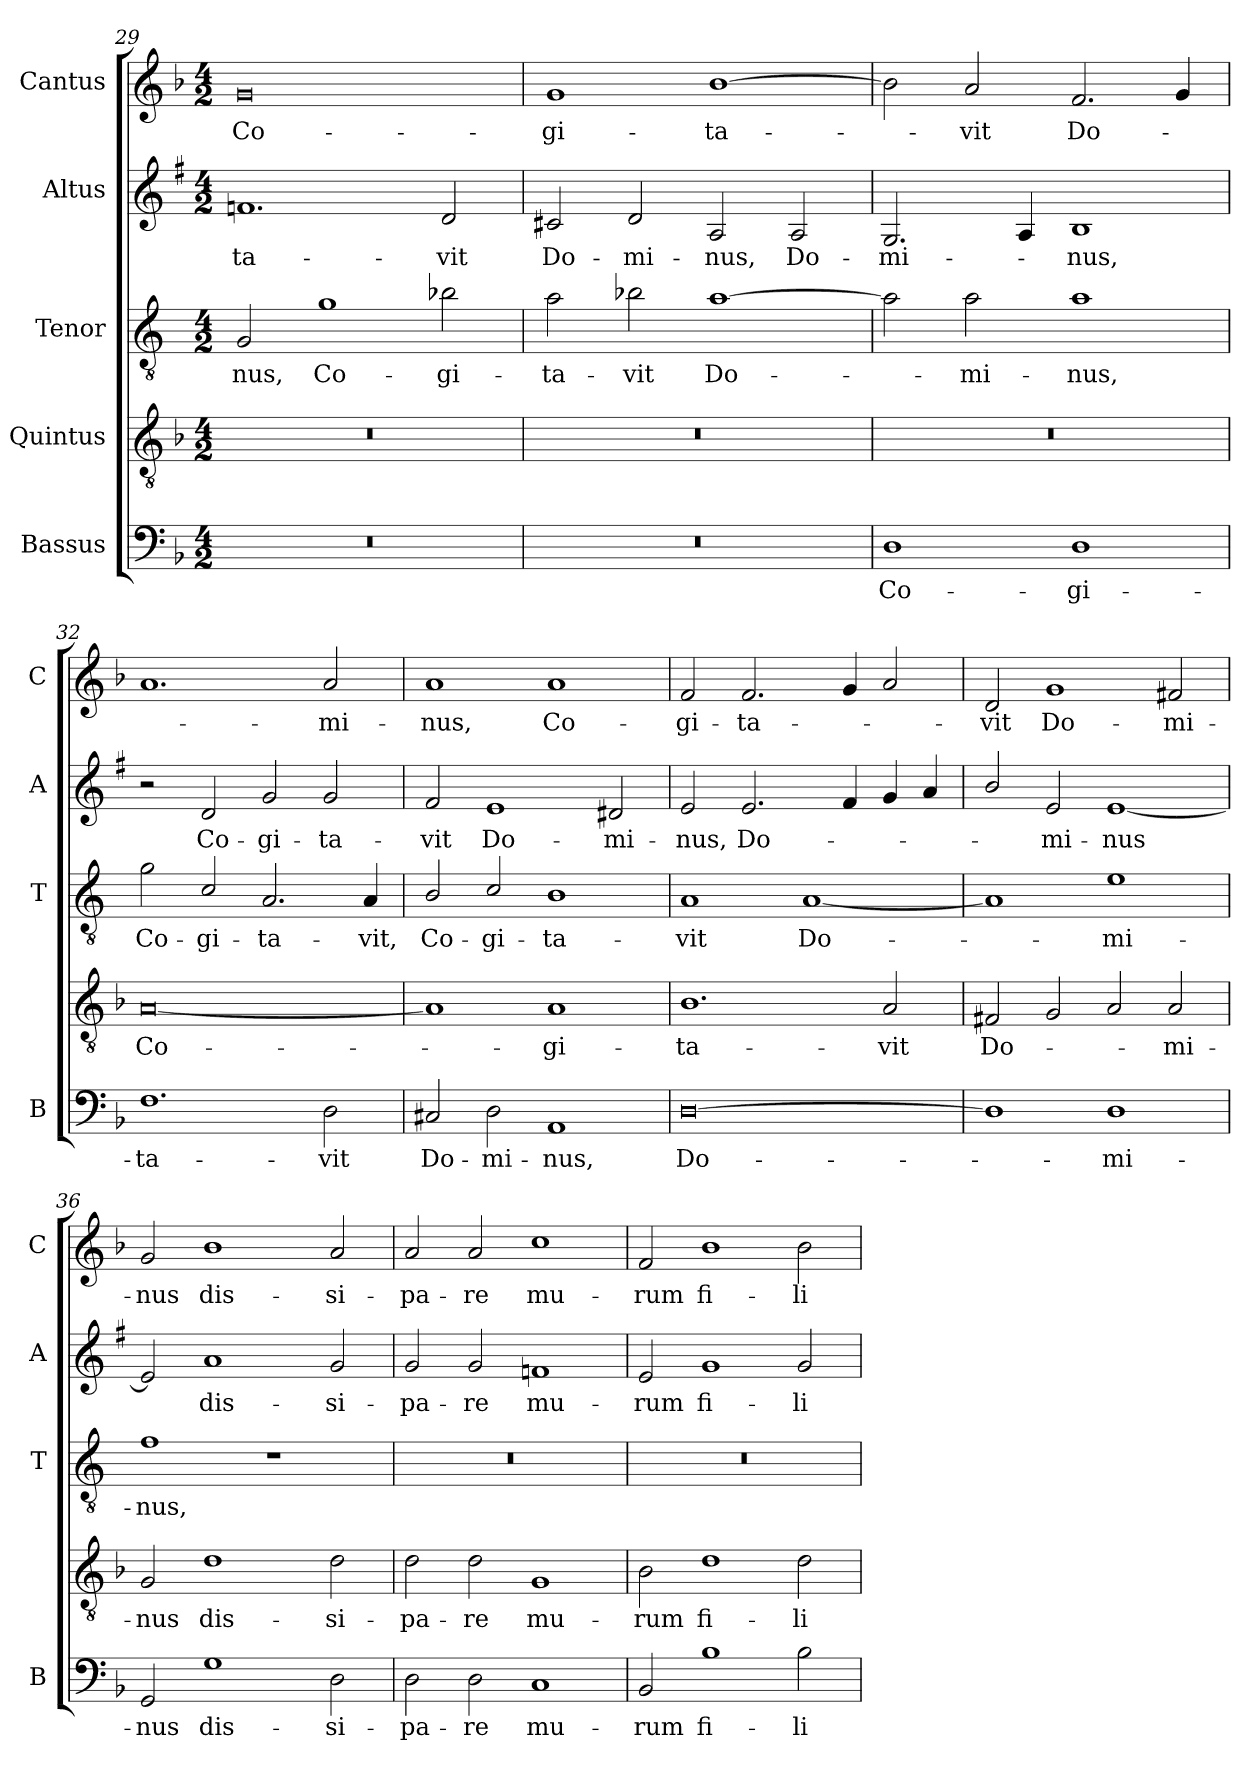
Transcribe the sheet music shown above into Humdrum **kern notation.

**kern	**text	**kern	**text	**kern	**text	**kern	**text	**kern	**text
*part5	*part5	*part4	*part4	*part3	*part3	*part2	*part2	*part1	*part1
*staff5	*staff5	*staff4	*staff4	*staff3	*staff3	*staff2	*staff2	*staff1	*staff1
*I"Bassus	*	*I"Quintus	*	*I"Tenor	*	*I"Altus	*	*I"Cantus	*
*I'B	*	*	*	*I'T	*	*I'A	*	*I'C	*
*clefF4	*	*clefGv2	*	*clefGv2	*	*clefG2	*	*clefG2	*
*	*	*	*	*ITrd4c7	*	*ITrd1c2	*	*	*
*k[b-]	*	*k[b-]	*	*k[b-]	*	*k[b-]	*	*k[b-]	*
*F:	*	*F:	*	*F:	*	*F:	*	*F:	*
*M4/2	*	*M4/2	*	*M4/2	*	*M4/2	*	*M4/2	*
=29	=29	=29	=29	=29	=29	=29	=29	=29	=29
!	!	!	!	!	!LO:LY:b	!	!LO:LY:b	!	!LO:LY:b
0r	.	0r	.	2C/	-nus,	1.e-X	-ta-	0g	Co-
!	!	!	!	!	!LO:LY:b	!	!	!	!
.	.	.	.	1c	Co-	.	.	.	.
!	!	!	!	!	!LO:LY:b	!	!LO:LY:b	!	!
.	.	.	.	2e-X\	-gi-	2c/	-vit	.	.
!!LO:LB:g=z
=30	=30	=30	=30	=30	=30	=30	=30	=30	=30
!	!	!	!	!	!LO:LY:b	!	!LO:LY:b	!	!LO:LY:b
0r	.	0r	.	2d\	-ta-	2Bn/	Do-	1g	-gi-
!	!	!	!	!	!LO:LY:b	!	!LO:LY:b	!	!
.	.	.	.	2e-X\	-vit	2c/	-mi-	.	.
!	!	!	!	!	!LO:LY:b	!	!LO:LY:b	!	!LO:LY:b
.	.	.	.	[1d	Do-	2G/	-nus,	[1b-	-ta-
!	!	!	!	!	!	!	!LO:LY:b	!	!
.	.	.	.	.	.	2G/	Do-	.	.
=31	=31	=31	=31	=31	=31	=31	=31	=31	=31
!	!LO:LY:b	!	!	!	!	!	!LO:LY:b	!	!
1D	Co-	0r	.	2d\]	.	2.F/	-mi-	2b-\]	.
!	!	!	!	!	!LO:LY:b	!	!	!	!LO:LY:b
.	.	.	.	2d\	-mi-	.	.	2a/	-vit
.	.	.	.	.	.	4G/	.	.	.
!	!LO:LY:b	!	!	!	!LO:LY:b	!	!LO:LY:b	!	!LO:LY:b
1D	-gi-	.	.	1d	-nus,	1A	-nus,	2.f/	Do-
.	.	.	.	.	.	.	.	4g/	.
=32	=32	=32	=32	=32	=32	=32	=32	=32	=32
!	!LO:LY:b	!	!LO:LY:b	!	!LO:LY:b	!	!	!	!
1.F	-ta-	[0A	Co-	2c\	Co-	2r	.	1.a	.
!	!	!	!	!	!LO:LY:b	!	!LO:LY:b	!	!
.	.	.	.	2F/	-gi-	2c/	Co-	.	.
!	!	!	!	!	!LO:LY:b	!	!LO:LY:b	!	!
.	.	.	.	2.D/	-ta-	2f/	-gi-	.	.
!	!LO:LY:b	!	!	!	!	!	!LO:LY:b	!	!LO:LY:b
2D\	-vit	.	.	.	.	2f/	-ta-	2a/	-mi-
!	!	!	!	!	!LO:LY:b	!	!	!	!
.	.	.	.	4D/	-vit,	.	.	.	.
=33	=33	=33	=33	=33	=33	=33	=33	=33	=33
!	!LO:LY:b	!	!	!	!LO:LY:b	!	!LO:LY:b	!	!LO:LY:b
2C#X/	Do-	1A]	.	2E/	Co-	2e/	-vit	1a	-nus,
!	!LO:LY:b	!	!	!	!LO:LY:b	!	!LO:LY:b	!	!
2D\	-mi-	.	.	2F/	-gi-	1d	Do-	.	.
!	!LO:LY:b	!	!LO:LY:b	!	!LO:LY:b	!	!	!	!LO:LY:b
1AA	-nus,	1A	-gi-	1E	-ta-	.	.	1a	Co-
!	!	!	!	!	!	!	!LO:LY:b	!	!
.	.	.	.	.	.	2c#X/	-mi-	.	.
=34	=34	=34	=34	=34	=34	=34	=34	=34	=34
!	!LO:LY:b	!	!LO:LY:b	!	!LO:LY:b	!	!LO:LY:b	!	!LO:LY:b
[0D	Do-	1.B-	-ta-	1D	-vit	2d/	-nus,	2f/	-gi-
!	!	!	!	!	!	!	!LO:LY:b	!	!LO:LY:b
.	.	.	.	.	.	2.d/	Do-	2.f/	-ta-
!	!	!	!	!	!LO:LY:b	!	!	!	!
.	.	.	.	[1D	Do-	.	.	.	.
.	.	.	.	.	.	4e/	.	4g/	.
!	!	!	!LO:LY:b	!	!	!	!	!	!
.	.	2A/	-vit	.	.	4f/	.	2a/	.
.	.	.	.	.	.	4g/	.	.	.
=35	=35	=35	=35	=35	=35	=35	=35	=35	=35
!	!	!	!LO:LY:b	!	!	!	!	!	!LO:LY:b
1D]	.	2F#X/	Do-	1D]	.	2a/	.	2d/	-vit
!	!	!	!	!	!	!	!LO:LY:b	!	!LO:LY:b
.	.	2G/	.	.	.	2d/	-mi-	1g	Do-
!	!LO:LY:b	!	!	!	!LO:LY:b	!	!LO:LY:b	!	!
1D	-mi-	2A/	.	1A	-mi-	[1d	-nus	.	.
!	!	!	!LO:LY:b	!	!	!	!	!	!LO:LY:b
.	.	2A/	-mi-	.	.	.	.	2f#X/	-mi-
!!LO:PB:g=z
=36	=36	=36	=36	=36	=36	=36	=36	=36	=36
!	!LO:LY:b	!	!LO:LY:b	!	!LO:LY:b	!	!	!	!LO:LY:b
2GG/	-nus	2G/	-nus	1B-	-nus,	2d/]	.	2g/	-nus
!	!LO:LY:b	!	!LO:LY:b	!	!	!	!LO:LY:b	!	!LO:LY:b
1G	dis-	1d	dis-	.	.	1g	dis-	1b-	dis-
.	.	.	.	1r	.	.	.	.	.
!	!LO:LY:b	!	!LO:LY:b	!	!	!	!LO:LY:b	!	!LO:LY:b
2D\	-si-	2d\	-si-	.	.	2f/	-si-	2a/	-si-
=37	=37	=37	=37	=37	=37	=37	=37	=37	=37
!	!LO:LY:b	!	!LO:LY:b	!	!	!	!LO:LY:b	!	!LO:LY:b
2D\	-pa-	2d\	-pa-	0r	.	2f/	-pa-	2a/	-pa-
!	!LO:LY:b	!	!LO:LY:b	!	!	!	!LO:LY:b	!	!LO:LY:b
2D\	-re	2d\	-re	.	.	2f/	-re	2a/	-re
!	!LO:LY:b	!	!LO:LY:b	!	!	!	!LO:LY:b	!	!LO:LY:b
1C	mu-	1G	mu-	.	.	1e-X	mu-	1cc	mu-
=38	=38	=38	=38	=38	=38	=38	=38	=38	=38
!	!LO:LY:b	!	!LO:LY:b	!	!	!	!LO:LY:b	!	!LO:LY:b
2BB-/	-rum	2B-\	-rum	0r	.	2d/	-rum	2f/	-rum
!	!LO:LY:b	!	!LO:LY:b	!	!	!	!LO:LY:b	!	!LO:LY:b
1B-	fi-	1d	fi-	.	.	1f	fi-	1b-	fi-
!	!LO:LY:b	!	!LO:LY:b	!	!	!	!LO:LY:b	!	!LO:LY:b
2B-\	-li-	2d\	-li-	.	.	2f/	-li-	2b-\	-li-
=	=	=	=	=	=	=	=	=	=
*-	*-	*-	*-	*-	*-	*-	*-	*-	*-
